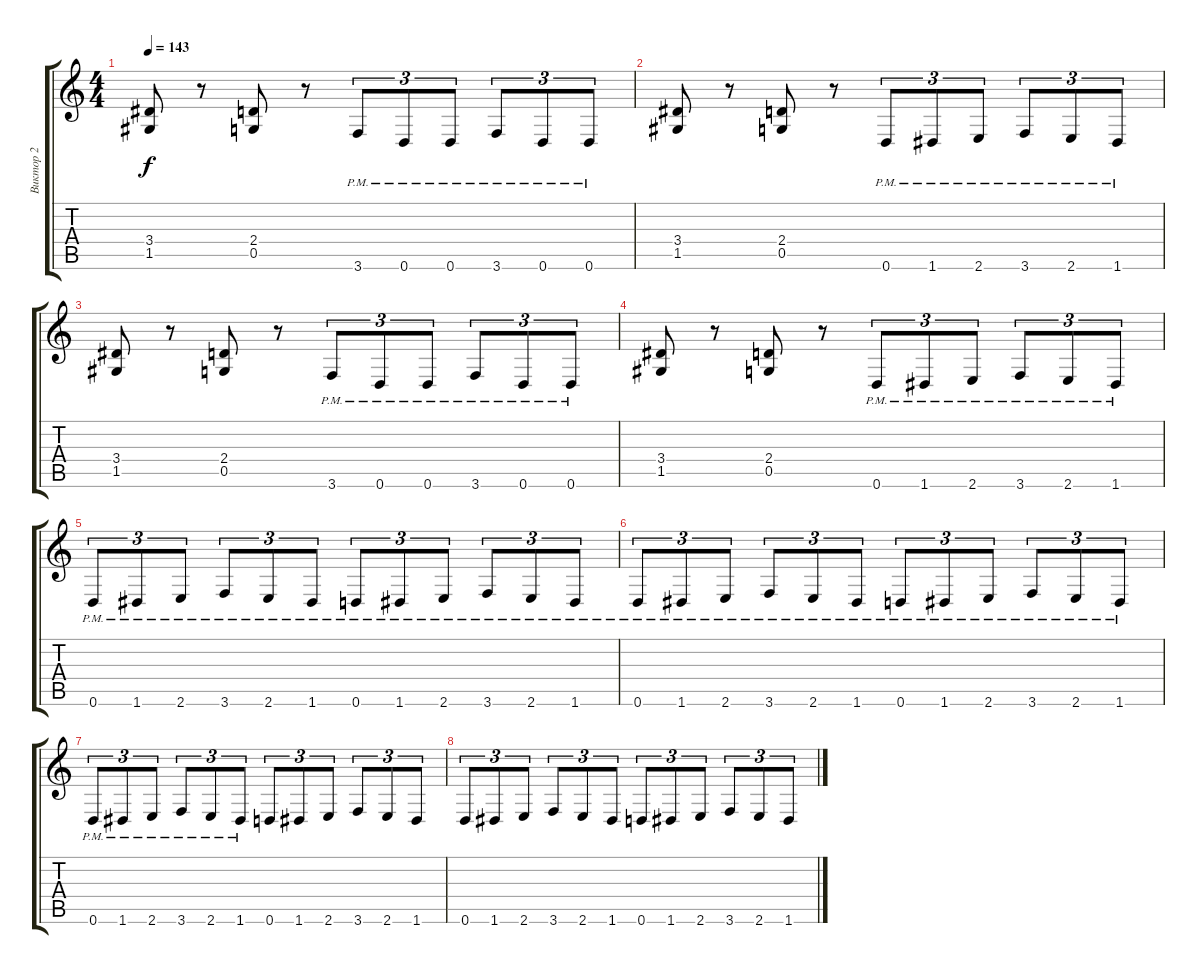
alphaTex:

\track ("Виктор 2" "Виктор 2") {instrument acousticguitarsteel}
\staff {score tabs}
\tuning (D4 A3 F3 C3 G2 D2) {hide}
\ts (4 4)
\tempo 143
\clef g2
\ks c
(3.4 1.5).8{dy f} r.8 (2.4 0.5).8 r.8 3.6{pm}.8{tu (3 2)} 0.6{pm}.8{tu (3 2)} 0.6{pm}.8{tu (3 2)} 3.6{pm}.8{tu (3 2)} 0.6{pm}.8{tu (3 2)} 0.6{pm}.8{tu (3 2)} |
(3.4 1.5).8 r.8 (2.4 0.5).8 r.8 0.6{pm}.8{tu (3 2)} 1.6{pm}.8{tu (3 2)} 2.6{pm}.8{tu (3 2)} 3.6{pm}.8{tu (3 2)} 2.6{pm}.8{tu (3 2)} 1.6{pm}.8{tu (3 2)} |
(3.4 1.5).8 r.8 (2.4 0.5).8 r.8 3.6{pm}.8{tu (3 2)} 0.6{pm}.8{tu (3 2)} 0.6{pm}.8{tu (3 2)} 3.6{pm}.8{tu (3 2)} 0.6{pm}.8{tu (3 2)} 0.6{pm}.8{tu (3 2)} |
(3.4 1.5).8 r.8 (2.4 0.5).8 r.8 0.6{pm}.8{tu (3 2)} 1.6{pm}.8{tu (3 2)} 2.6{pm}.8{tu (3 2)} 3.6{pm}.8{tu (3 2)} 2.6{pm}.8{tu (3 2)} 1.6{pm}.8{tu (3 2)} |
0.6{pm}.8{tu (3 2)} 1.6{pm}.8{tu (3 2)} 2.6{pm}.8{tu (3 2)} 3.6{pm}.8{tu (3 2)} 2.6{pm}.8{tu (3 2)} 1.6{pm}.8{tu (3 2)} 0.6{pm}.8{tu (3 2)} 1.6{pm}.8{tu (3 2)} 2.6{pm}.8{tu (3 2)} 3.6{pm}.8{tu (3 2)} 2.6{pm}.8{tu (3 2)} 1.6{pm}.8{tu (3 2)} |
0.6{pm}.8{tu (3 2)} 1.6{pm}.8{tu (3 2)} 2.6{pm}.8{tu (3 2)} 3.6{pm}.8{tu (3 2)} 2.6{pm}.8{tu (3 2)} 1.6{pm}.8{tu (3 2)} 0.6{pm}.8{tu (3 2)} 1.6{pm}.8{tu (3 2)} 2.6{pm}.8{tu (3 2)} 3.6{pm}.8{tu (3 2)} 2.6{pm}.8{tu (3 2)} 1.6{pm}.8{tu (3 2)} |
0.6{pm}.8{tu (3 2)} 1.6{pm}.8{tu (3 2)} 2.6{pm}.8{tu (3 2)} 3.6{pm}.8{tu (3 2)} 2.6{pm}.8{tu (3 2)} 1.6{pm}.8{tu (3 2)} 0.6.8{tu (3 2)} 1.6.8{tu (3 2)} 2.6.8{tu (3 2)} 3.6.8{tu (3 2)} 2.6.8{tu (3 2)} 1.6.8{tu (3 2)} |
0.6.8{tu (3 2)} 1.6.8{tu (3 2)} 2.6.8{tu (3 2)} 3.6.8{tu (3 2)} 2.6.8{tu (3 2)} 1.6.8{tu (3 2)} 0.6.8{tu (3 2)} 1.6.8{tu (3 2)} 2.6.8{tu (3 2)} 3.6.8{tu (3 2)} 2.6.8{tu (3 2)} 1.6.8{tu (3 2)}
